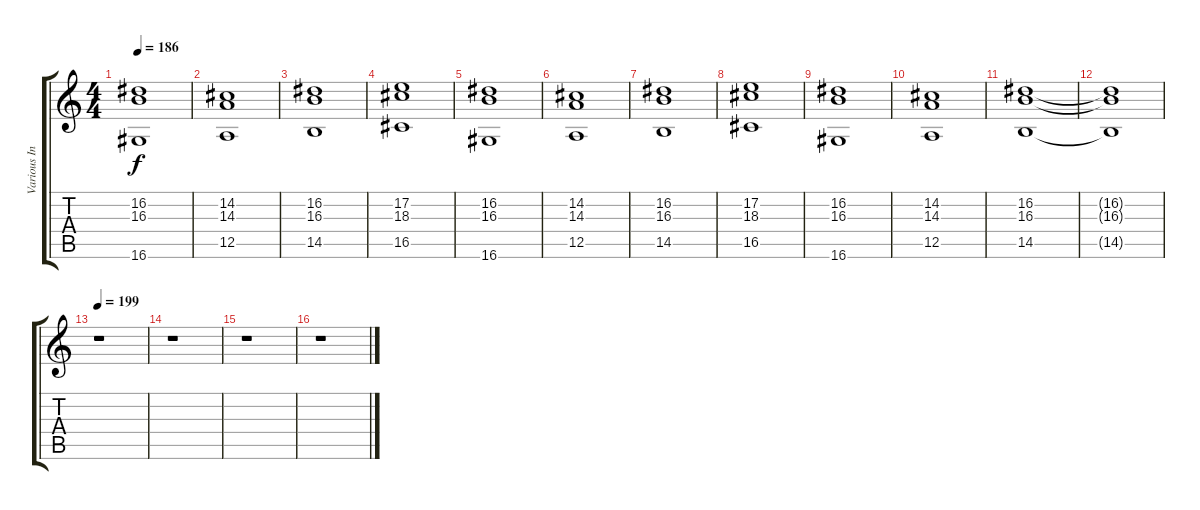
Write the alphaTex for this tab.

\track ("Various Ins." "Various In") {instrument lead1square}
\staff {score tabs}
\tuning (E4 B3 G3 D3 A2 E2) {hide}
\ts (4 4)
\tempo 186
\clef g2
\ks c
(16.2 16.3 16.6).1{dy f} |
(14.2 14.3 12.5).1 |
(16.2 16.3 14.5).1 |
\section ("" "")
(17.2 18.3 16.5).1 |
(16.2 16.3 16.6).1 |
(14.2 14.3 12.5).1 |
(16.2 16.3 14.5).1 |
(17.2 18.3 16.5).1 |
(16.2 16.3 16.6).1 |
(14.2 14.3 12.5).1 |
(16.2 16.3 14.5).1 |
(16.2{t} 16.3{t} 14.5{t}).1 |
\section ("" "")
\tempo 199
r.1 |
r.1 |
r.1 |
r.1
